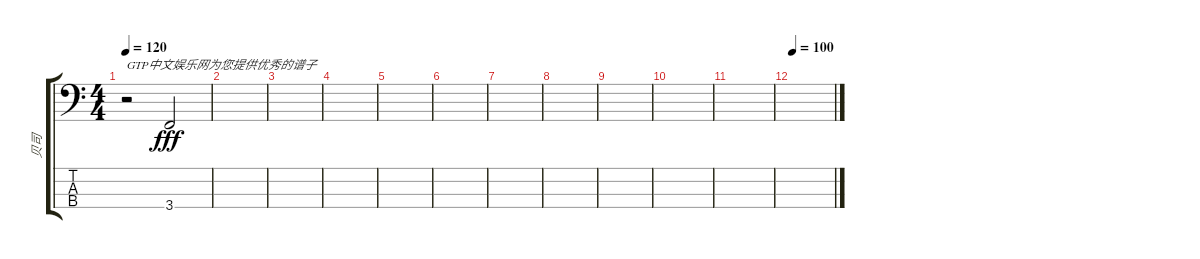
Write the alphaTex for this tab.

\track ("贝司" "贝司") {instrument electricbassfinger}
\staff {score tabs}
\tuning (F2 C2 G1 D1) {hide}
\ts (4 4)
\tempo 120
\clef f4
\ks c
r.2{txt "GTP中文娱乐网为您提供优秀的谱子" dy fff} 3.4.2 |
|
|
|
|
|
|
|
|
|
|
\tempo 100
